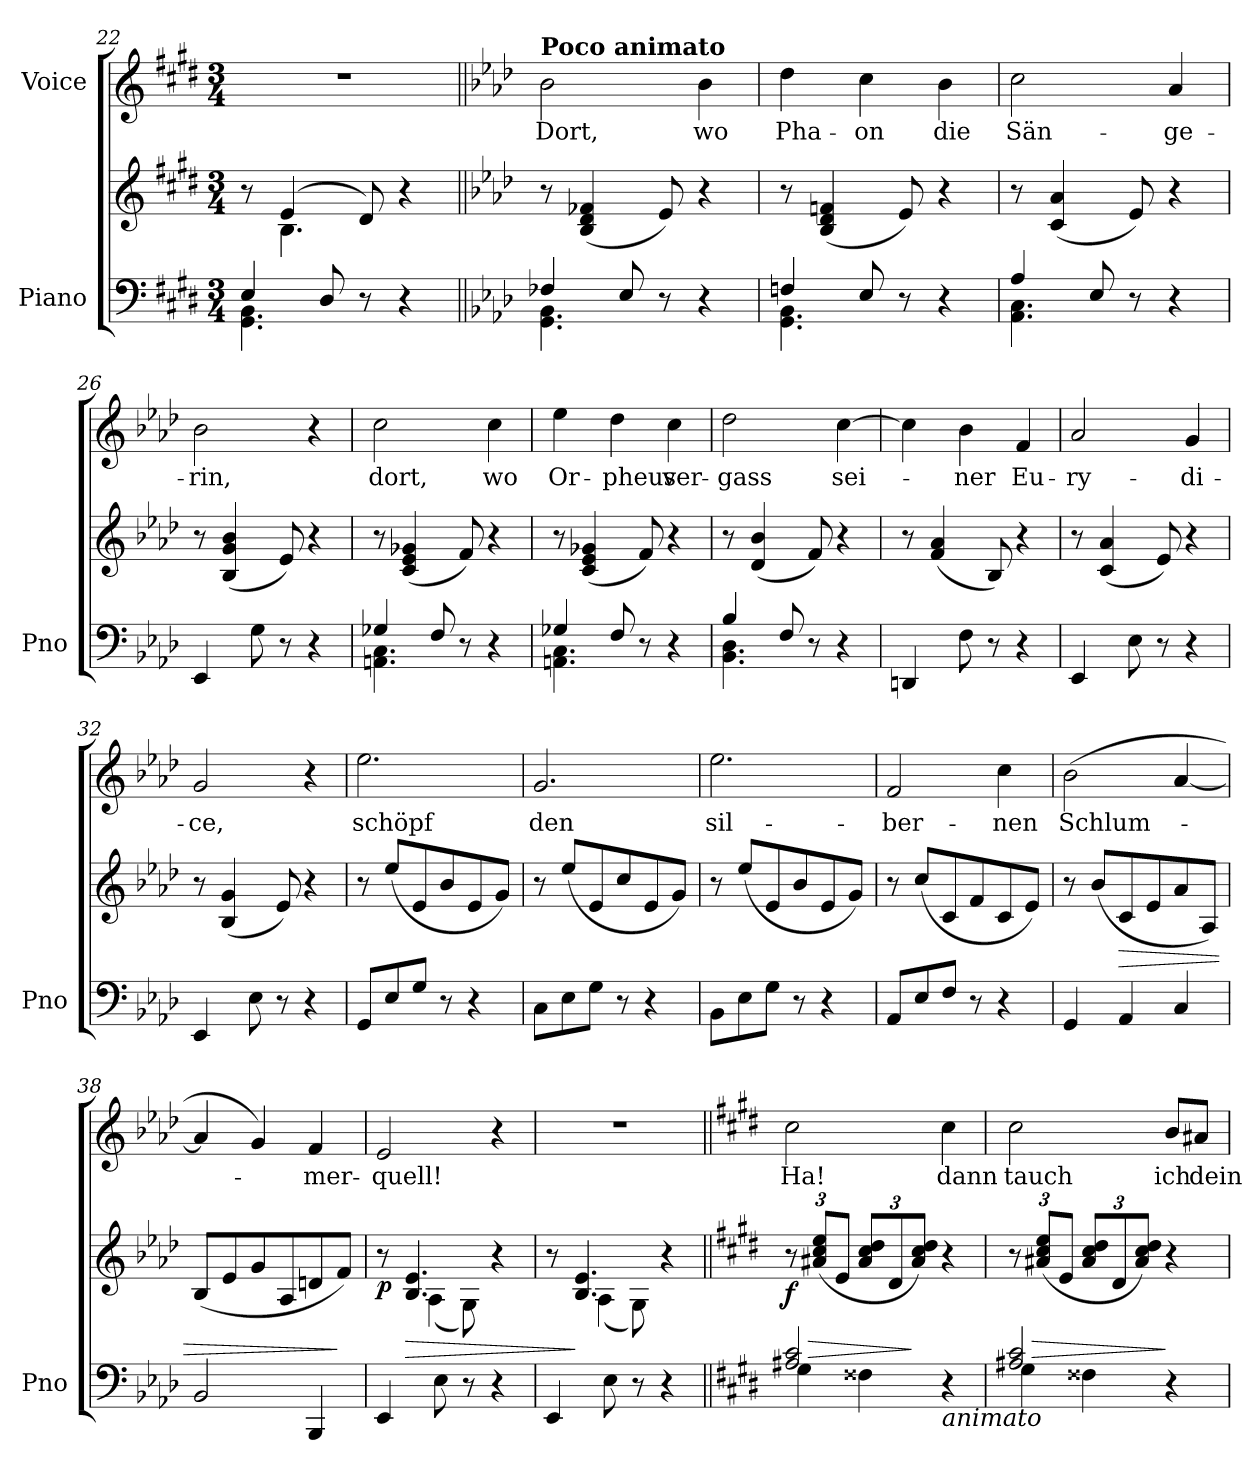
**kern	**kern	**dynam	**kern	**text
*part2	*part2	*part2	*part1	*part1
*staff3	*staff2	*staff2/3	*staff1	*staff1
*I"Piano	*	*	*I"Voice	*
*I'Pno	*	*	*	*
*clefF4	*clefG2	*	*clefG2	*
*k[f#c#g#d#]	*k[f#c#g#d#]	*	*k[f#c#g#d#]	*
*M3/4	*M3/4	*	*M3/4	*
=22	=22	=22	=22	=22
*^	*^	*	*	*
4.GG#\ 4.BB\	4E/	8r	8ryy	.	2.r	.
.	.	(4e/	4.B\	.	.	.
.	8D#/	.	.	.	.	.
8r	8ryy	8d#/)	.	.	.	.
4r	4ryy	4r	4ryy	.	.	.
*	*	*v	*v	*	*	*
=23||	=23||	=23||	=23||	=23||	=23||
*k[b-e-a-d-]	*	*k[b-e-a-d-]	*	*k[b-e-a-d-]	*
*	*	*^	*	*	*
!	!	!	!	!	!LO:TX:a:B:t=Poco animato	!
!	!	!	!	!	!	!LO:LY:b
*	*	*v	*v	*	*	*
4.GG\ 4.BB-\	4F-X/	8r	.	2b-\	Dort,
.	.	(4B-/ 4d-/ 4f-X/	.	.	.
.	8E-/	.	.	.	.
8r	8ryy	8e-/)	.	.	.
!	!	!	!	!	!LO:LY:b
4r	4ryy	4r	.	4b-\	wo
=24	=24	=24	=24	=24	=24
!	!	!	!	!	!LO:LY:b
4.GG\ 4.BB-\	4Fn/	8r	.	4dd-\	Pha-
.	.	(4B-/ 4d-/ 4fn/	.	.	.
!	!	!	!	!	!LO:LY:b
.	8E-/	.	.	4cc\	-on
8r	8ryy	8e-/)	.	.	.
!	!	!	!	!	!LO:LY:b
4r	4ryy	4r	.	4b-\	die
!!LO:LB:g=z
=25	=25	=25	=25	=25	=25
!	!	!	!	!	!LO:LY:b
4A-/	4.AA-\ 4.C\	8r	.	2cc\	Sän-
.	.	(4c/ 4a-/	.	.	.
8E-/	.	.	.	.	.
8r	8ryy	8e-/)	.	.	.
!	!	!	!	!	!LO:LY:b
4r	4ryy	4r	.	4a-/	-ge-
=26	=26	=26	=26	=26	=26
!	!	!	!	!	!LO:LY:b
*v	*v	*	*	*	*
4EE-/	8r	.	2b-\	-rin,
.	(4B-/ 4g/ 4b-/	.	.	.
8G\	.	.	.	.
8r	8e-/)	.	.	.
4r	4r	.	4r	.
=27	=27	=27	=27	=27
*^	*	*	*	*
!	!	!	!	!	!LO:LY:b
4G-X/	4.AAn\ 4.C\	8r	.	2cc\	dort,
.	.	(4c/ 4e-/ 4g-X/	.	.	.
8F/	.	.	.	.	.
8r	8ryy	8f/)	.	.	.
!	!	!	!	!	!LO:LY:b
4r	4ryy	4r	.	4cc\	wo
=28	=28	=28	=28	=28	=28
!	!	!	!	!	!LO:LY:b
4G-X/	4.AAn\ 4.C\	8r	.	4ee-\	Or-
.	.	(4c/ 4e-/ 4g-X/	.	.	.
!	!	!	!	!	!LO:LY:b
8F/	.	.	.	4dd-\	-pheus
8r	8ryy	8f/)	.	.	.
!	!	!	!	!	!LO:LY:b
4r	4ryy	4r	.	4cc\	ver-
=29	=29	=29	=29	=29	=29
!	!	!	!	!	!LO:LY:b
4B-/	4.BB-\ 4.D-\	8r	.	2dd-\	-gass
.	.	(4d-/ 4b-/	.	.	.
8F/	.	.	.	.	.
8r	8ryy	8f/)	.	.	.
!	!	!	!	!	!LO:LY:b
4r	4ryy	4r	.	[4cc\	sei-
*v	*v	*	*	*	*
=30	=30	=30	=30	=30
4DDn/	8r	.	4cc\]	.
.	(4f/ 4a-/	.	.	.
!	!	!	!	!LO:LY:b
8F\	.	.	4b-\	-ner
8r	8B-/)	.	.	.
!	!	!	!	!LO:LY:b
4r	4r	.	4f/	Eu-
!!LO:LB:g=z
=31	=31	=31	=31	=31
!	!	!	!	!LO:LY:b
4EE-/	8r	.	2a-/	-ry-
.	(4c/ 4a-/	.	.	.
8E-\	.	.	.	.
8r	8e-/)	.	.	.
!	!	!	!	!LO:LY:b
4r	4r	.	4g/	-di-
=32	=32	=32	=32	=32
!	!	!	!	!LO:LY:b
4EE-/	8r	.	2g/	-ce,
.	(4B-/ 4g/	.	.	.
8E-\	.	.	.	.
8r	8e-/)	.	.	.
4r	4r	.	4r	.
=33	=33	=33	=33	=33
!	!	!	!	!LO:LY:b
8GG/L	8r	.	2.ee-\	schöpf
8E-/	(8ee-/L	.	.	.
8G/J	8e-/	.	.	.
8r	8b-/	.	.	.
4r	8e-/	.	.	.
.	8g/J)	.	.	.
=34	=34	=34	=34	=34
!	!	!	!	!LO:LY:b
8C\L	8r	.	2.g/	den
8E-\	(8ee-/L	.	.	.
8G\J	8e-/	.	.	.
8r	8cc/	.	.	.
4r	8e-/	.	.	.
.	8g/J)	.	.	.
=35	=35	=35	=35	=35
!	!	!	!	!LO:LY:b
8BB-\L	8r	.	2.ee-\	sil-
8E-\	(8ee-/L	.	.	.
8G\J	8e-/	.	.	.
8r	8b-/	.	.	.
4r	8e-/	.	.	.
.	8g/J)	.	.	.
!!LO:LB:g=z
=36	=36	=36	=36	=36
!	!	!	!	!LO:LY:b
8AA-/L	8r	.	2f/	ber-
8E-/	(8cc/L	.	.	.
8F/J	8c/	.	.	.
8r	8f/	.	.	.
!	!	!	!	!LO:LY:b
4r	8c/	.	4cc\	-nen
.	8e-/J)	.	.	.
=37	=37	=37	=37	=37
!	!	!	!	!LO:LY:b
4GG/	8r	.	(2b-\	Schlum-
.	(8b-/L	.	.	.
!	!	!LO:HP:b	!	!
4AA-/	8c/	>	.	.
.	8e-/	.	.	.
4C/	8a-/	.	[4a-/	.
.	8A-/J)	.	.	.
=38	=38	=38	=38	=38
2BB-/	(8B-/L	.	4a-/]	.
.	8e-/	.	.	.
.	8g/	.	4g/)	.
.	8A-/	.	.	.
!	!	!	!	!LO:LY:b
4BBB-/	8dn/	.	4f/	-mer-
.	8f/J)	]	.	.
=39	=39	=39	=39	=39
*	*^	*	*	*
!	!	!	!LO:DY:b	!	!LO:LY:b
4EE-/	8r	8ryy	p	2e-/	-quell!
!	!	!	!LO:HP:b	!	!
.	4.B-/ 4.e-/	(4A-\	>	.	.
8E-\	.	.	.	.	.
8r	.	8G\)	.	.	.
4r	4r	4ryy	.	4r	.
!!LO:PB:g=z
=40	=40	=40	=40	=40	=40
4EE-/	8r	8ryy	.	2.r	.
.	4.B-/ 4.e-/	(4A-\	]	.	.
8E-\	.	.	.	.	.
8r	.	8G\)	.	.	.
4r	4r	4ryy	.	.	.
*	*v	*v	*	*	*
!!LO:PB:g=z
=41||	=41||	=41||	=41||	=41||
*k[f#c#g#d#]	*k[f#c#g#d#]	*	*k[f#c#g#d#]	*
*^	*	*	*	*
*	*	*Xbrackettup	*	*	*
*	*	*^	*	*	*
!	!	!	!	!LO:DY:b	!	!LO:LY:b
*	*	*v	*v	*	*	*
2A#X/ 2c#/	4G#\	12r	f	2cc#\	Ha!
!	!	!	!LO:HP:b	!	!
.	.	(12a#X/ 12cc#/ 12ee/L	>	.	.
.	.	12e/J	.	.	.
.	4F##X\	12a#/ 12cc#/ 12dd#/L	.	.	.
.	.	12d#/	.	.	.
.	.	12a#/ 12cc#/ 12dd#/J)	]	.	.
!LO:TX:b:i:t=animato	!	!	!	!	!
!	!	!	!	!	!LO:LY:b
4r	4ryy	4r	.	4cc#\	dann
=42	=42	=42	=42	=42	=42
!	!	!	!	!	!LO:LY:b
2A#X/ 2c#/	4G#\	12r	.	2cc#\	tauch
!	!	!	!LO:HP:b	!	!
.	.	(12a#X/ 12cc#/ 12ee/L	>	.	.
.	.	12e/J	.	.	.
.	4F##X\	12a#/ 12cc#/ 12dd#/L	.	.	.
.	.	12d#/	.	.	.
.	.	12a#/ 12cc#/ 12dd#/J)	.	.	.
!	!	!	!	!	!LO:LY:b
4r	4ryy	4r	]	8b/L	ich
!	!	!	!	!	!LO:LY:b
.	.	.	.	8a#X/J	dein
*v	*v	*	*	*	*
=	=	=	=	=
*-	*-	*-	*-	*-
